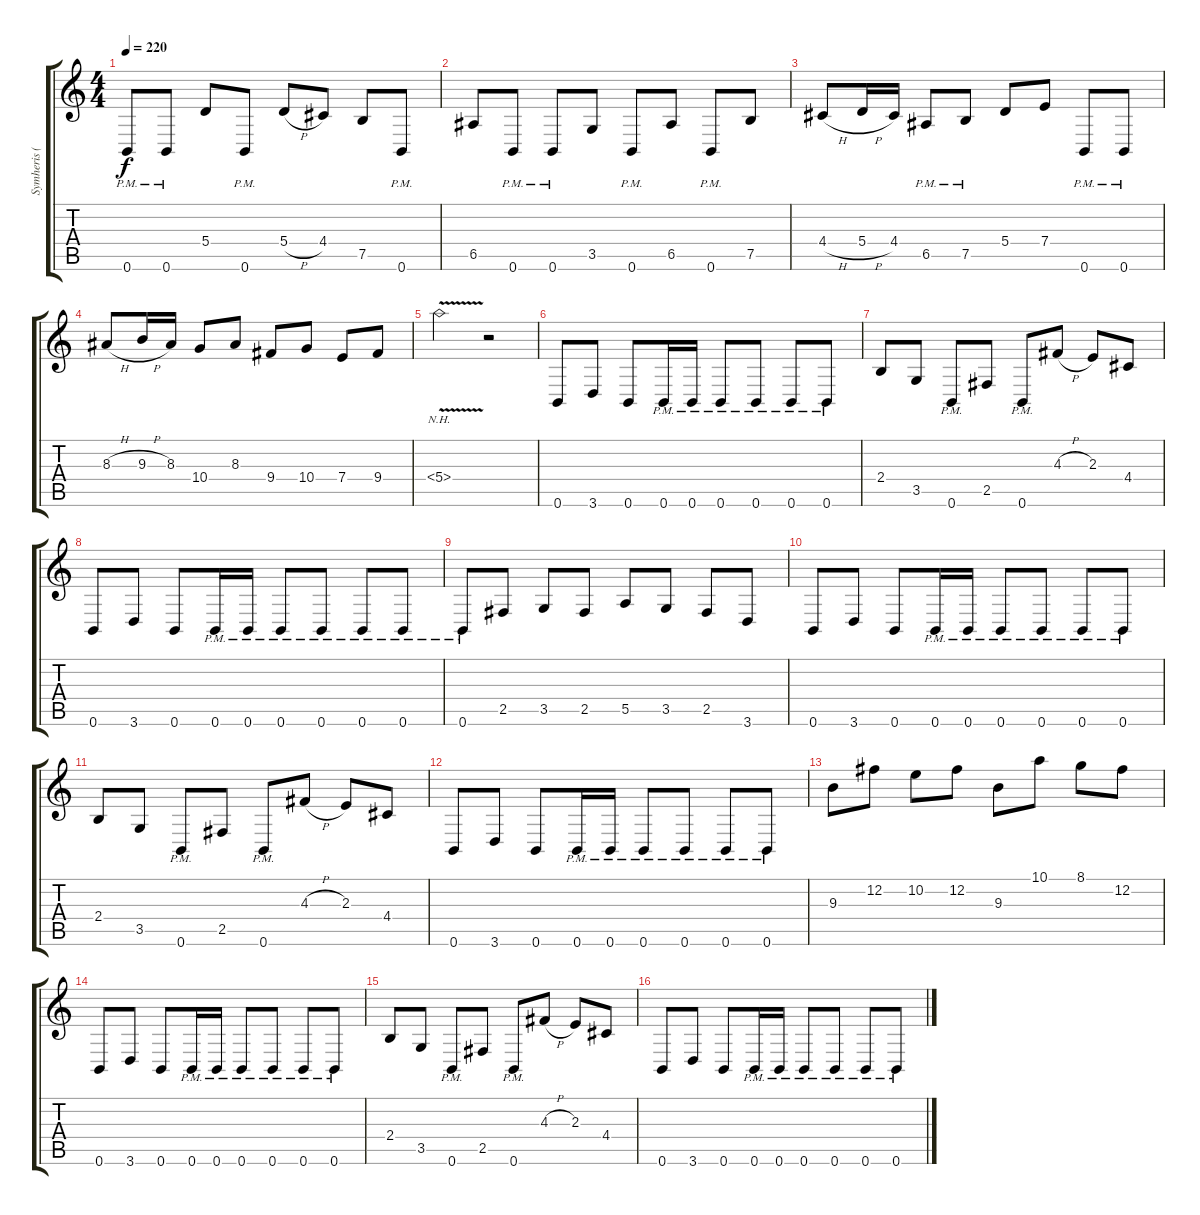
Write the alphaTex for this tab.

\track ("Symheris (Lead)" "Symheris (") {instrument distortionguitar}
\staff {score tabs}
\tuning (B3 Gb3 D3 A2 E2 B1) {hide}
\ts (4 4)
\tempo 220
\clef g2
\ks c
0.6{pm}.8{dy f} 0.6{pm}.8 5.4.8 0.6{pm}.8 5.4{h}.8 4.4.8 7.5.8 0.6{pm}.8 |
6.5.8 0.6{pm}.8 0.6{pm}.8 3.5.8 0.6{pm}.8 6.5.8 0.6{pm}.8 7.5.8 |
4.4{h}.8 5.4{h}.16 4.4.16 6.5{pm}.8 7.5{pm}.8 5.4.8 7.4.8 0.6{pm}.8 0.6{pm}.8 |
8.3{h}.8 9.3{h}.16 8.3.16 10.4.8 8.3.8 9.4.8 10.4.8 7.4.8 9.4.8 |
5.4{nh v}.2 r.2 |
0.6.8 3.6.8 0.6.8 0.6{pm}.16 0.6{pm}.16 0.6{pm}.8 0.6{pm}.8 0.6{pm}.8 0.6{pm}.8 |
2.4.8 3.5.8 0.6{pm}.8 2.5.8 0.6{pm}.8 4.3{h}.8 2.3.8 4.4.8 |
0.6.8 3.6.8 0.6.8 0.6{pm}.16 0.6{pm}.16 0.6{pm}.8 0.6{pm}.8 0.6{pm}.8 0.6{pm}.8 |
0.6{pm}.8 2.5.8 3.5.8 2.5.8 5.5.8 3.5.8 2.5.8 3.6.8 |
0.6.8 3.6.8 0.6.8 0.6{pm}.16 0.6{pm}.16 0.6{pm}.8 0.6{pm}.8 0.6{pm}.8 0.6{pm}.8 |
2.4.8 3.5.8 0.6{pm}.8 2.5.8 0.6{pm}.8 4.3{h}.8 2.3.8 4.4.8 |
0.6.8 3.6.8 0.6.8 0.6{pm}.16 0.6{pm}.16 0.6{pm}.8 0.6{pm}.8 0.6{pm}.8 0.6{pm}.8 |
9.3.8 12.2.8 10.2.8 12.2.8 9.3.8 10.1.8 8.1.8 12.2.8 |
0.6.8 3.6.8 0.6.8 0.6{pm}.16 0.6{pm}.16 0.6{pm}.8 0.6{pm}.8 0.6{pm}.8 0.6{pm}.8 |
2.4.8 3.5.8 0.6{pm}.8 2.5.8 0.6{pm}.8 4.3{h}.8 2.3.8 4.4.8 |
0.6.8 3.6.8 0.6.8 0.6{pm}.16 0.6{pm}.16 0.6{pm}.8 0.6{pm}.8 0.6{pm}.8 0.6{pm}.8
